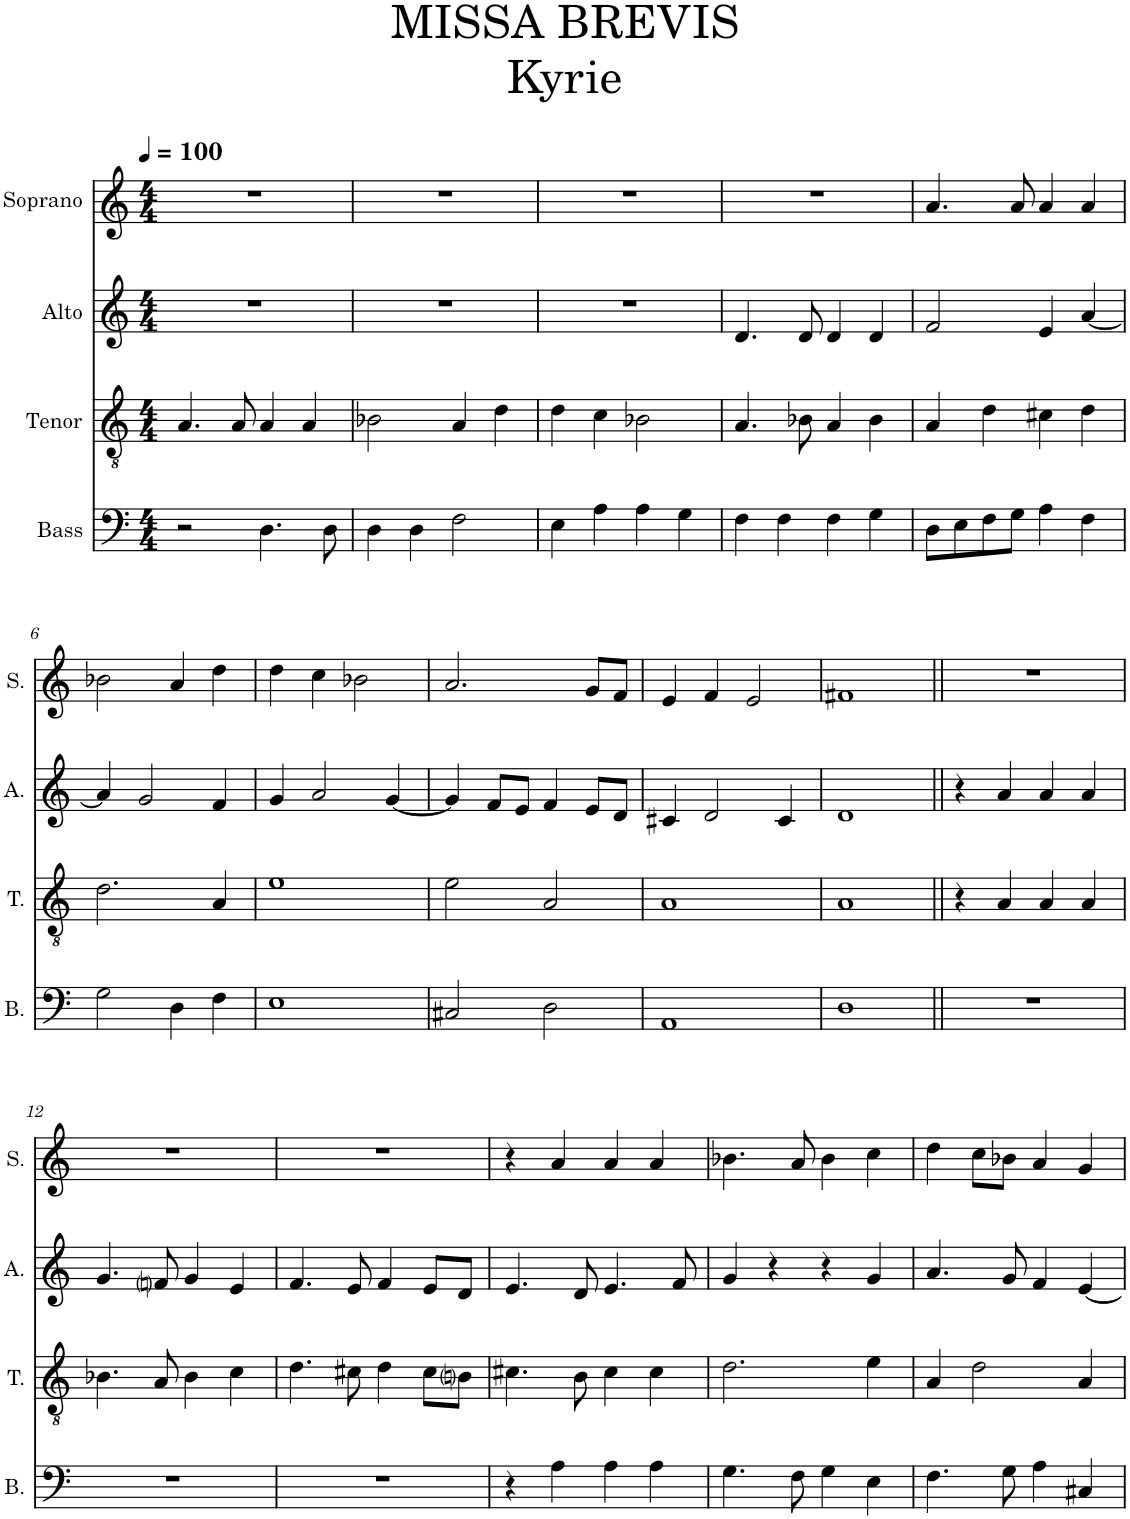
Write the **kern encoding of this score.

**kern	**kern	**kern	**kern
*part4	*part3	*part2	*part1
*staff4	*staff3	*staff2	*staff1
*I"Bass	*I"Tenor	*I"Alto	*I"Soprano
*I'B.	*I'T.	*I'A.	*I'S.
*clefF4	*clefGv2	*clefG2	*clefG2
*k[]	*k[]	*k[]	*k[]
*M4/4	*M4/4	*M4/4	*M4/4
*MM100	*MM100	*MM100	*MM100
=1	=1	=1	=1
2r	4.A/	1r	1r
.	8A/	.	.
4.D\	4A/	.	.
.	4A/	.	.
8D\	.	.	.
=2	=2	=2	=2
4D\	2B-X\	1r	1r
4D\	.	.	.
2F\	4A/	.	.
.	4d\	.	.
=3	=3	=3	=3
4E\	4d\	1r	1r
4A\	4c\	.	.
4A\	2B-X\	.	.
4G\	.	.	.
=4	=4	=4	=4
4F\	4.A/	4.d/	1r
4F\	.	.	.
.	8B-X\	8d/	.
4F\	4A/	4d/	.
4G\	4B-\	4d/	.
=5	=5	=5	=5
8D\L	4A/	2f/	4.a/
8E\	.	.	.
8F\	4d\	.	.
8G\J	.	.	8a/
4A\	4c#X\	4e/	4a/
4F\	4d\	[4a/	4a/
!!LO:LB:g=z
=6	=6	=6	=6
2G\	2.d\	4a/]	2b-X\
.	.	2g/	.
4D\	.	.	4a/
4F\	4A/	4f/	4dd\
=7	=7	=7	=7
1E	1e	4g/	4dd\
.	.	2a/	4cc\
.	.	.	2b-X\
.	.	[4g/	.
=8	=8	=8	=8
2C#X/	2e\	4g/]	2.a/
.	.	8f/L	.
.	.	8e/J	.
2D\	2A/	4f/	.
.	.	8e/L	8g/L
.	.	8d/J	8f/J
=9	=9	=9	=9
1AA	1A	4c#X/	4e/
.	.	2d/	4f/
.	.	.	2e/
.	.	4c#/	.
=10	=10	=10	=10
1D	1A	1d	1f#X
=11||	=11||	=11||	=11||
1r	4r	4r	1r
.	4A/	4a/	.
.	4A/	4a/	.
.	4A/	4a/	.
!!LO:LB:g=z
=12	=12	=12	=12
1r	4.B-X\	4.g/	1r
.	8A/	8fni/	.
.	4B-\	4g/	.
.	4c\	4e/	.
=13	=13	=13	=13
1r	4.d\	4.f/	1r
.	8c#X\	8e/	.
.	4d\	4f/	.
.	8c#\L	8e/L	.
.	8Bni\J	8d/J	.
=14	=14	=14	=14
4r	4.c#X\	4.e/	4r
4A\	.	.	4a/
.	8B\	8d/	.
4A\	4c#\	4.e/	4a/
4A\	4c#\	.	4a/
.	.	8f/	.
=15	=15	=15	=15
4.G\	2.d\	4g/	4.b-X\
.	.	4r	.
8F\	.	.	8a/
4G\	.	4r	4b-\
4E\	4e\	4g/	4cc\
=16	=16	=16	=16
4.F\	4A/	4.a/	4dd\
.	2d\	.	8cc\L
8G\	.	8g/	8b-X\J
4A\	.	4f/	4a/
4C#X/	4A/	[4e/	4g/
=	=	=	=
*-	*-	*-	*-
